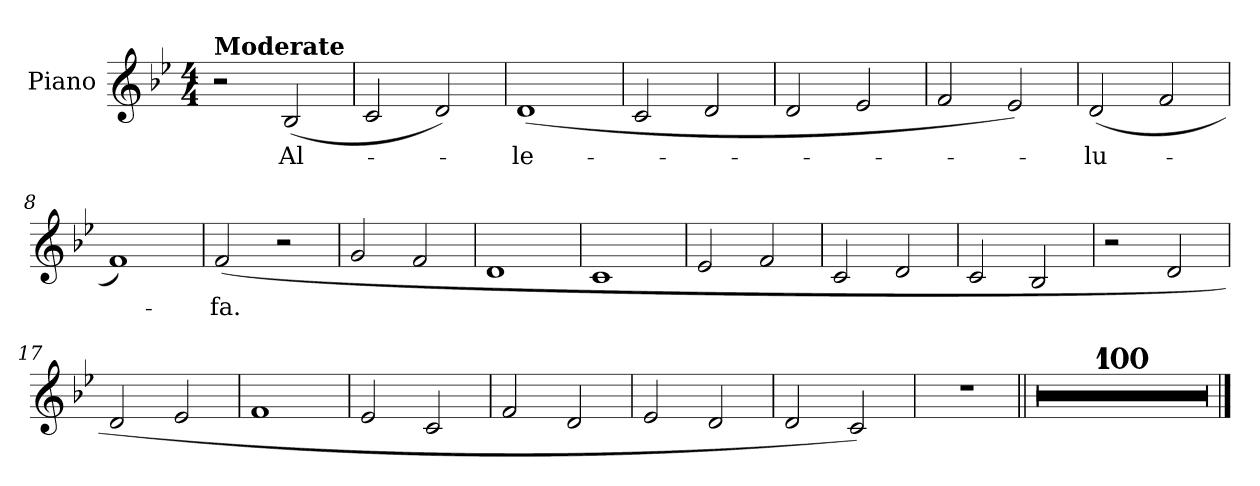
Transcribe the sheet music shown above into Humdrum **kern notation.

**kern	**text
*part1	*part1
*staff1	*staff1
*I"Piano	*
*I'Pno.	*
*clefG2	*
*k[b-e-]	*
*M4/4	*
*MM120	*
=1	=1
!LO:TX:a:B:t=Moderate	!
2r	.
!	!LO:LY:b
(>2B-/	Al-
=2	=2
2c/	.
2d/)	.
=3	=3
!	!LO:LY:b
(1d	-le-
=4	=4
2c/	.
2d/	.
=5	=5
2d/	.
2e-/	.
=6	=6
2f/	.
2e-/)	.
=7	=7
!	!LO:LY:b
(>2d/	-lu-
2f/	.
=8	=8
1f)	.
=9	=9
!	!LO:LY:b
(>2f/	-fa.
2r	.
=10	=10
2g/	.
2f/	.
!!LO:LB:g=z
=11	=11
1d	.
=12	=12
1c	.
=13	=13
2e-/	.
2f/	.
=14	=14
2c/	.
2d/	.
=15	=15
2c/	.
2B-/	.
=16	=16
2r	.
2d/	.
=17	=17
2d/	.
2e-/	.
=18	=18
1f	.
=19	=19
2e-/	.
2c/	.
=20	=20
2f/	.
2d/	.
=21	=21
2e-/	.
2d/	.
!!LO:LB:g=z
=22	=22
2d/	.
2c/)	.
=23	=23
1r	.
=24||	=24||
1r	.
=25	=25
1r	.
=26	=26
1r	.
=27	=27
1r	.
=28	=28
1r	.
=29	=29
1r	.
=30	=30
1r	.
=31	=31
1r	.
=32	=32
1r	.
=33	=33
1r	.
!!LO:LB:g=z
=34	=34
1r	.
=35	=35
1r	.
=36	=36
1r	.
=37	=37
1r	.
=38	=38
1r	.
=39	=39
1r	.
=40	=40
1r	.
=41	=41
1r	.
=42	=42
1r	.
=43	=43
1r	.
=44	=44
1r	.
=45	=45
1r	.
!!LO:LB:g=z
=46	=46
1r	.
=47	=47
1r	.
=48	=48
1r	.
=49	=49
1r	.
=50	=50
1r	.
=51	=51
1r	.
=52	=52
1r	.
=53	=53
1r	.
=54	=54
1r	.
=55	=55
1r	.
=56	=56
1r	.
=57	=57
1r	.
!!LO:LB:g=z
=58	=58
1r	.
=59	=59
1r	.
=60	=60
1r	.
=61	=61
1r	.
=62	=62
1r	.
=63	=63
1r	.
=64	=64
1r	.
=65	=65
1r	.
=66	=66
1r	.
=67	=67
1r	.
=68	=68
1r	.
=69	=69
1r	.
!!LO:LB:g=z
=70	=70
1r	.
=71	=71
1r	.
=72	=72
1r	.
=73	=73
1r	.
=74	=74
1r	.
=75	=75
1r	.
=76	=76
1r	.
=77	=77
1r	.
=78	=78
1r	.
=79	=79
1r	.
=80	=80
1r	.
=81	=81
1r	.
!!LO:LB:g=z
=82	=82
1r	.
=83	=83
1r	.
=84	=84
1r	.
=85	=85
1r	.
=86	=86
1r	.
=87	=87
1r	.
=88	=88
1r	.
=89	=89
1r	.
=90	=90
1r	.
=91	=91
1r	.
=92	=92
1r	.
=93	=93
1r	.
!!LO:LB:g=z
=94	=94
1r	.
=95	=95
1r	.
=96	=96
1r	.
=97	=97
1r	.
=98	=98
1r	.
=99	=99
1r	.
=100	=100
1r	.
=101	=101
1r	.
=102	=102
1r	.
=103	=103
1r	.
=104	=104
1r	.
=105	=105
1r	.
!!LO:PB:g=z
=106	=106
1r	.
=107	=107
1r	.
=108	=108
1r	.
=109	=109
1r	.
=110	=110
1r	.
=111	=111
1r	.
=112	=112
1r	.
=113	=113
1r	.
=114	=114
1r	.
=115	=115
1r	.
=116	=116
1r	.
=117	=117
1r	.
!!LO:LB:g=z
=118	=118
1r	.
=119	=119
1r	.
=120	=120
1r	.
=121	=121
1r	.
=122	=122
1r	.
=123	=123
1r	.
==	==
*-	*-
